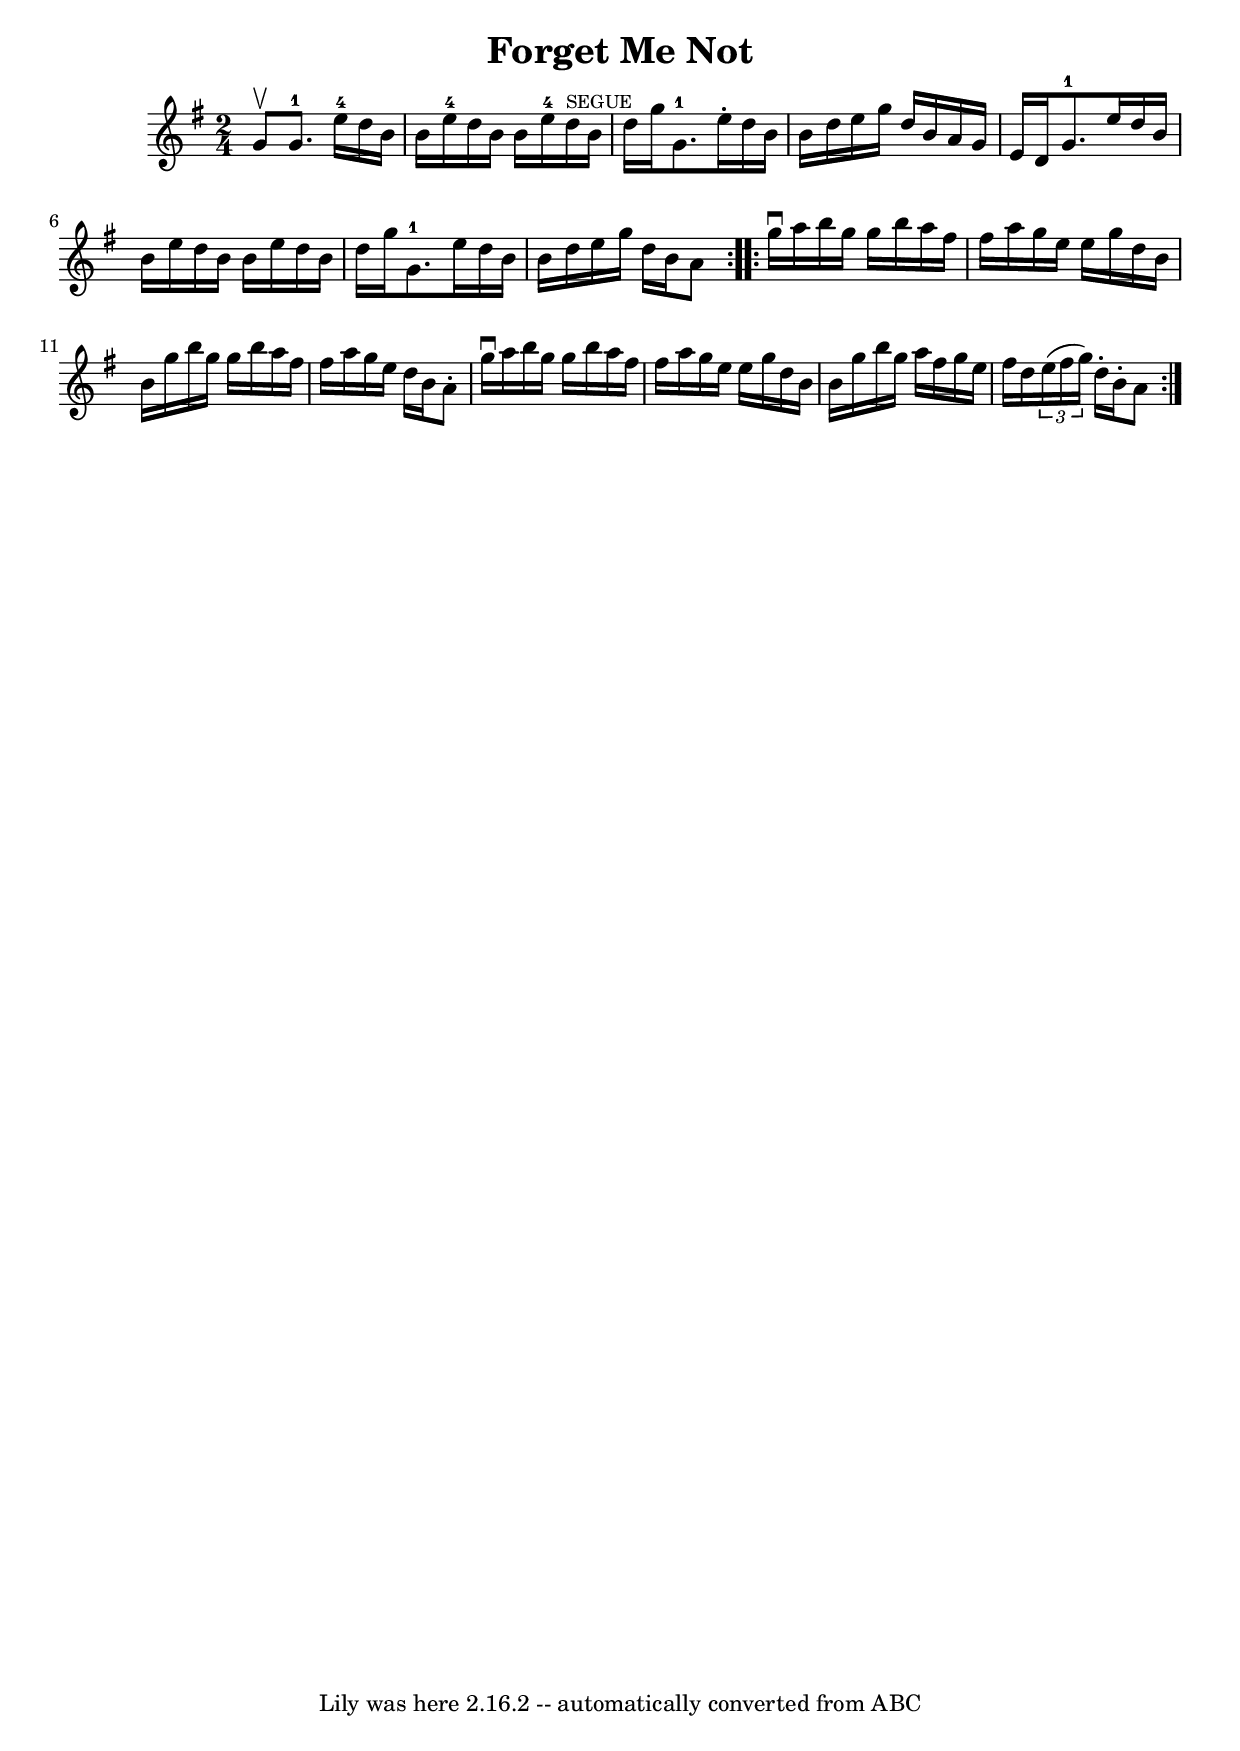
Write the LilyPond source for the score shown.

\version "2.7.40"
\include "Mammoth.ily"
\header {
	%% book = "Ryan's Mammoth Collection"
	crossRefNumber = "1"
	footnotes = "\\\\378"
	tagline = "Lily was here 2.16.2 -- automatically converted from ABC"
	title = "Forget Me Not"
}
voicedefault =  {


\repeat volta 2 {
\time 2/4 \key g \major g'8^\upbow |
 g'8.-1 e''16-4   
d''16 b'16 b'16 e''16-4   |
 d''16 b'16 b'16 e''16 
-4 d''16^\segue b'16 d''16 g''16    |
 g'8.-1   
e''16 -. d''16 b'16 b'16 d''16    |
 e''16 g''16 d''16 
 b'16 a'16 g'16 e'16 d'16    |
 g'8.-1 e''16    
d''16 b'16 b'16 e''16    |
 d''16 b'16 b'16 e''16    
d''16 b'16 d''16 g''16    |
 g'8.-1 e''16 d''16    
b'16 b'16 d''16    |
 e''16 g''16 d''16 b'16 a'8  }   
  \repeat volta 2 { g''16^\downbow a''16  |
 b''16 g''16    
g''16 b''16 a''16 fis''16 fis''16 a''16    |
 g''16    
e''16 e''16 g''16 d''16 b'16 b'16 g''16    |
 b''16   
 g''16 g''16 b''16 a''16 fis''16 fis''16 a''16    |
   
g''16 e''16 d''16 b'16 a'8 -. g''16^\downbow a''16    |
 
 b''16 g''16 g''16 b''16 a''16 fis''16 fis''16 a''16    
|
 g''16 e''16 e''16 g''16 d''16 b'16 b'16 g''16   
 |
 b''16 g''16 a''16 fis''16 g''16 e''16 fis''16    
d''16    |
   \times 2/3 { e''16 (fis''16 g''16) } d''16 -.  
 b'16 -. a'8  }   
}

\score{
    <<

	\context Staff="default"
	{
	    \voicedefault 
	}

    >>
	\layout {
	}
	\midi {}
}
